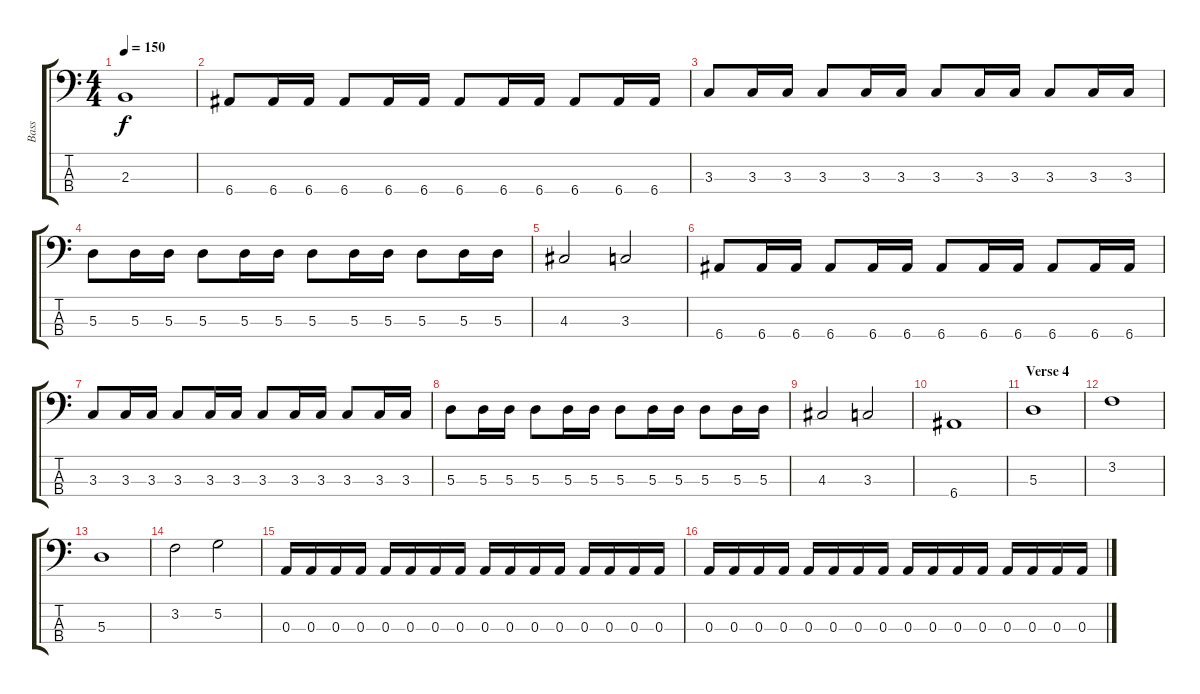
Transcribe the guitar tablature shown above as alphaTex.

\track ("Bass" "Bass") {instrument electricbasspick}
\staff {score tabs}
\tuning (G2 D2 A1 E1) {hide}
\ts (4 4)
\tempo 150
\clef f4
\ks c
2.3{t}.1{dy f} |
6.4.8 6.4.16 6.4.16 6.4.8 6.4.16 6.4.16 6.4.8 6.4.16 6.4.16 6.4.8 6.4.16 6.4.16 |
3.3.8 3.3.16 3.3.16 3.3.8 3.3.16 3.3.16 3.3.8 3.3.16 3.3.16 3.3.8 3.3.16 3.3.16 |
5.3.8 5.3.16 5.3.16 5.3.8 5.3.16 5.3.16 5.3.8 5.3.16 5.3.16 5.3.8 5.3.16 5.3.16 |
4.3.2 3.3.2 |
6.4.8 6.4.16 6.4.16 6.4.8 6.4.16 6.4.16 6.4.8 6.4.16 6.4.16 6.4.8 6.4.16 6.4.16 |
3.3.8 3.3.16 3.3.16 3.3.8 3.3.16 3.3.16 3.3.8 3.3.16 3.3.16 3.3.8 3.3.16 3.3.16 |
5.3.8 5.3.16 5.3.16 5.3.8 5.3.16 5.3.16 5.3.8 5.3.16 5.3.16 5.3.8 5.3.16 5.3.16 |
4.3.2 3.3.2 |
6.4.1 |
\section ("" "Verse 4")
5.3.1 |
3.2.1 |
5.3.1 |
3.2.2 5.2.2 |
0.3.16 0.3.16 0.3.16 0.3.16 0.3.16 0.3.16 0.3.16 0.3.16 0.3.16 0.3.16 0.3.16 0.3.16 0.3.16 0.3.16 0.3.16 0.3.16 |
0.3.16 0.3.16 0.3.16 0.3.16 0.3.16 0.3.16 0.3.16 0.3.16 0.3.16 0.3.16 0.3.16 0.3.16 0.3.16 0.3.16 0.3.16 0.3.16
